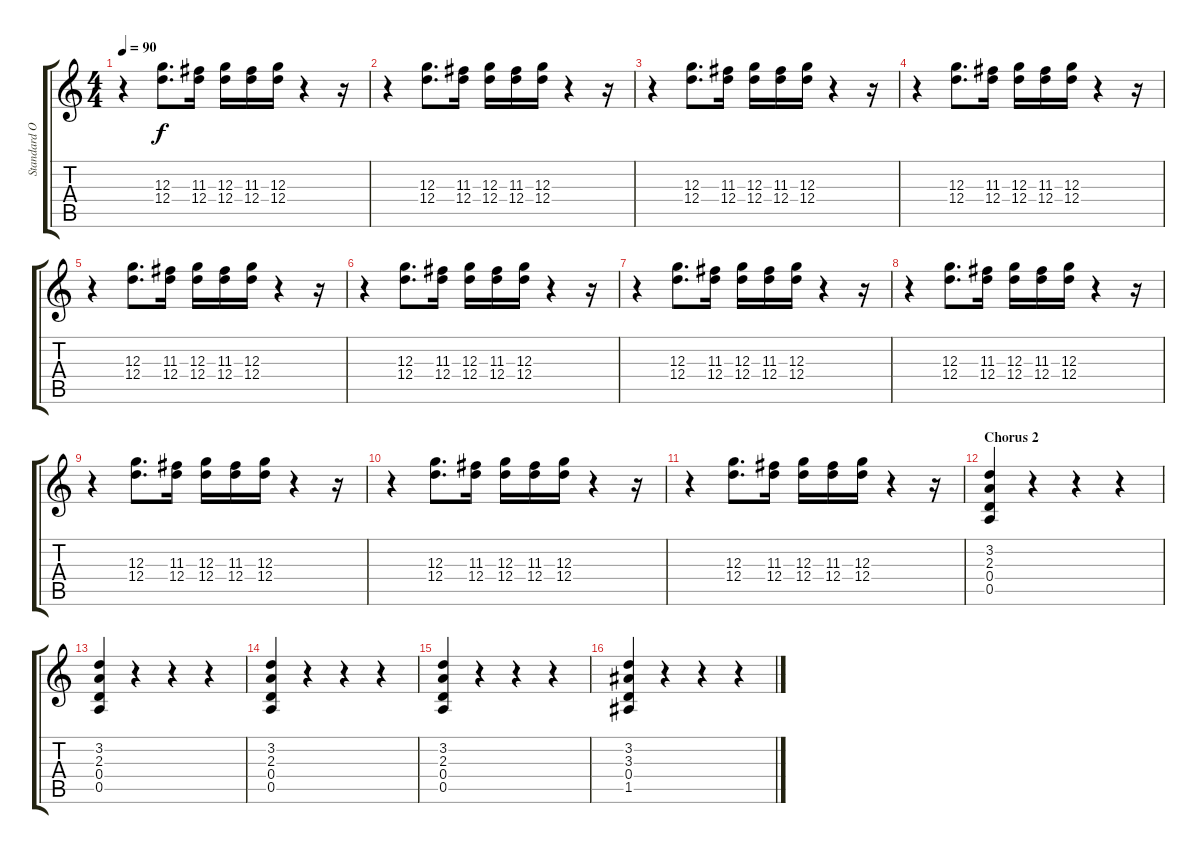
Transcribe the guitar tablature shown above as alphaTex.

\track ("Standard Overdub Guitar" "Standard O") {instrument acousticguitarsteel}
\staff {score tabs}
\tuning (E4 B3 G3 D3 A2 E2) {hide}
\ts (4 4)
\tempo 90
\clef g2
\ks c
r.4{dy f} (12.3 12.4).8{d} (11.3 12.4).16 (12.3 12.4).16 (11.3 12.4).16 (12.3 12.4).16 r.4 r.16 |
r.4 (12.3 12.4).8{d} (11.3 12.4).16 (12.3 12.4).16 (11.3 12.4).16 (12.3 12.4).16 r.4 r.16 |
r.4 (12.3 12.4).8{d} (11.3 12.4).16 (12.3 12.4).16 (11.3 12.4).16 (12.3 12.4).16 r.4 r.16 |
r.4 (12.3 12.4).8{d} (11.3 12.4).16 (12.3 12.4).16 (11.3 12.4).16 (12.3 12.4).16 r.4 r.16 |
r.4 (12.3 12.4).8{d} (11.3 12.4).16 (12.3 12.4).16 (11.3 12.4).16 (12.3 12.4).16 r.4 r.16 |
r.4 (12.3 12.4).8{d} (11.3 12.4).16 (12.3 12.4).16 (11.3 12.4).16 (12.3 12.4).16 r.4 r.16 |
r.4 (12.3 12.4).8{d} (11.3 12.4).16 (12.3 12.4).16 (11.3 12.4).16 (12.3 12.4).16 r.4 r.16 |
r.4 (12.3 12.4).8{d} (11.3 12.4).16 (12.3 12.4).16 (11.3 12.4).16 (12.3 12.4).16 r.4 r.16 |
r.4 (12.3 12.4).8{d} (11.3 12.4).16 (12.3 12.4).16 (11.3 12.4).16 (12.3 12.4).16 r.4 r.16 |
r.4 (12.3 12.4).8{d} (11.3 12.4).16 (12.3 12.4).16 (11.3 12.4).16 (12.3 12.4).16 r.4 r.16 |
r.4 (12.3 12.4).8{d} (11.3 12.4).16 (12.3 12.4).16 (11.3 12.4).16 (12.3 12.4).16 r.4 r.16 |
\section ("" "Chorus 2")
(3.2 2.3 0.4 0.5).4 r.4 r.4 r.4 |
(3.2 2.3 0.4 0.5).4 r.4 r.4 r.4 |
(3.2 2.3 0.4 0.5).4 r.4 r.4 r.4 |
(3.2 2.3 0.4 0.5).4 r.4 r.4 r.4 |
(3.2 3.3 0.4 1.5).4 r.4 r.4 r.4
